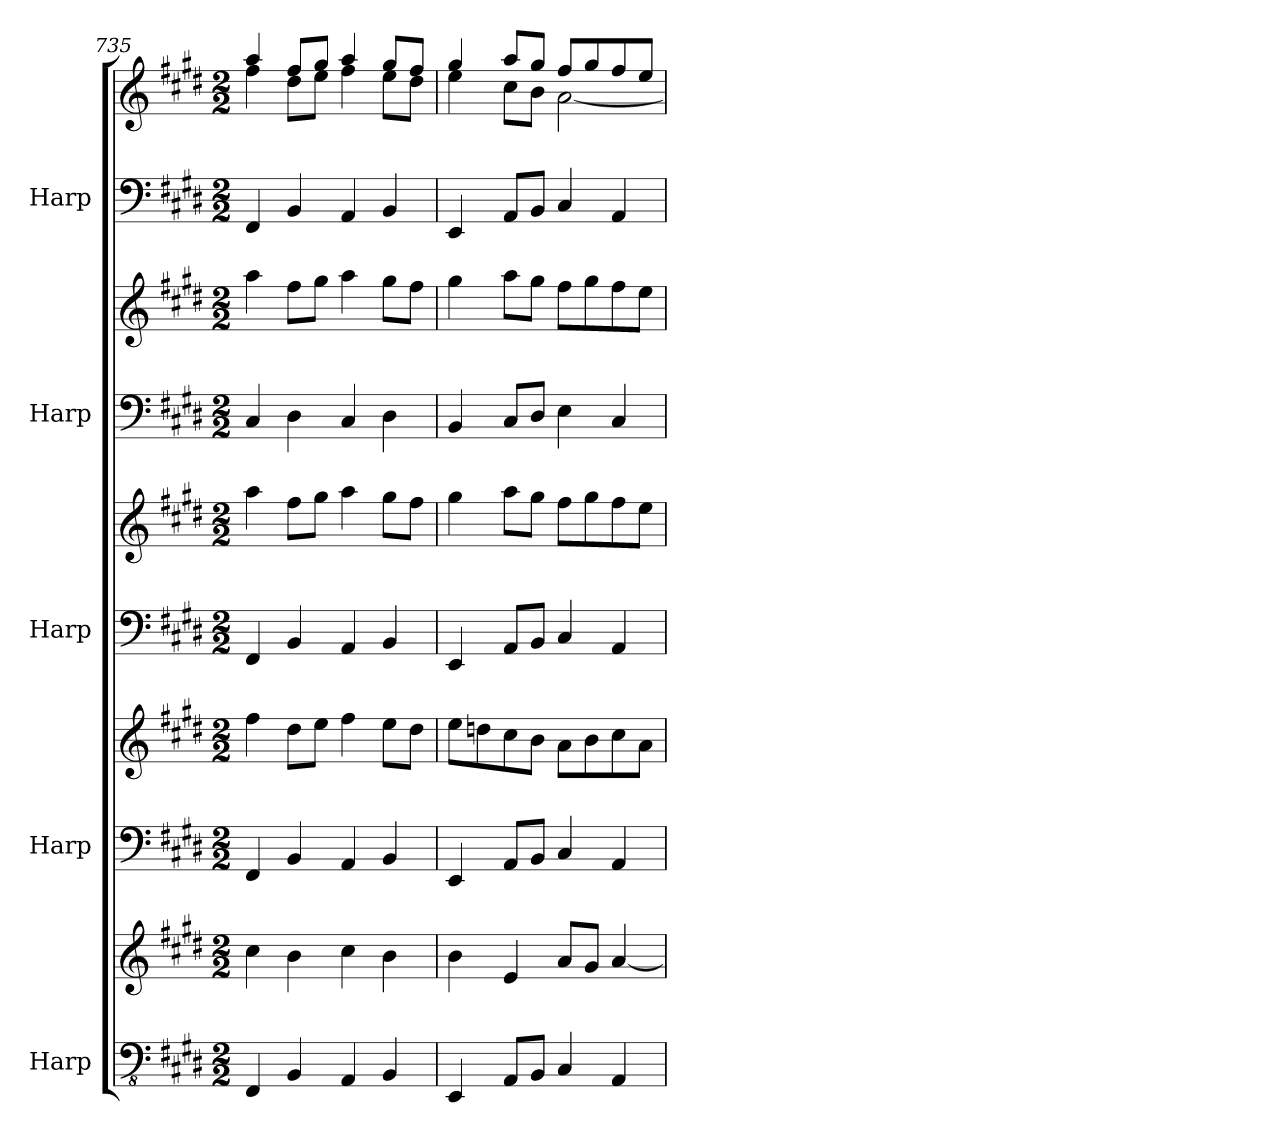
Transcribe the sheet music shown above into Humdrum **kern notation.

**kern	**kern	**kern	**kern	**kern	**kern	**kern	**kern	**kern	**kern
*part5	*part5	*part4	*part4	*part3	*part3	*part2	*part2	*part1	*part1
*staff10	*staff9	*staff8	*staff7	*staff6	*staff5	*staff4	*staff3	*staff2	*staff1
*I"Harp	*	*I"Harp	*	*I"Harp	*	*I"Harp	*	*I"Harp	*
*I'Hp	*	*I'Hp	*	*I'Hp	*	*I'Hp	*	*I'Hp	*
*clefFv4	*clefG2	*clefF4	*clefG2	*clefF4	*clefG2	*clefF4	*clefG2	*clefF4	*clefG2
*k[f#c#g#d#]	*k[f#c#g#d#]	*k[f#c#g#d#]	*k[f#c#g#d#]	*k[f#c#g#d#]	*k[f#c#g#d#]	*k[f#c#g#d#]	*k[f#c#g#d#]	*k[f#c#g#d#]	*k[f#c#g#d#]
*M2/2	*M2/2	*M2/2	*M2/2	*M2/2	*M2/2	*M2/2	*M2/2	*M2/2	*M2/2
=735	=735	=735	=735	=735	=735	=735	=735	=735	=735
*	*	*	*	*	*	*	*	*	*^
4FFF#/	4cc#\	4FF#/	4ff#\	4FF#/	4aa\	4C#/	4aa\	4FF#/	4aa/	4ff#\
4BBB/	4b\	4BB/	8dd#\L	4BB/	8ff#\L	4D#\	8ff#\L	4BB/	8ff#/L	8dd#\L
.	.	.	8ee\J	.	8gg#\J	.	8gg#\J	.	8gg#/J	8ee\J
4AAA/	4cc#\	4AA/	4ff#\	4AA/	4aa\	4C#/	4aa\	4AA/	4aa/	4ff#\
4BBB/	4b\	4BB/	8ee\L	4BB/	8gg#\L	4D#\	8gg#\L	4BB/	8gg#/L	8ee\L
.	.	.	8dd#\J	.	8ff#\J	.	8ff#\J	.	8ff#/J	8dd#\J
=736	=736	=736	=736	=736	=736	=736	=736	=736	=736	=736
4EEE/	4b\	4EE/	8ee\L	4EE/	4gg#\	4BB/	4gg#\	4EE/	4gg#/	4ee\
.	.	.	8ddn\	.	.	.	.	.	.	.
8AAA/L	4e/	8AA/L	8cc#\	8AA/L	8aa\L	8C#/L	8aa\L	8AA/L	8aa/L	8cc#\L
8BBB/J	.	8BB/J	8b\J	8BB/J	8gg#\J	8D#/J	8gg#\J	8BB/J	8gg#/J	8b\J
4CC#/	8a/L	4C#/	8a\L	4C#/	8ff#\L	4E\	8ff#\L	4C#/	8ff#/L	[2a\
.	8g#/J	.	8b\	.	8gg#\	.	8gg#\	.	8gg#/	.
4AAA/	[4a/	4AA/	8cc#\	4AA/	8ff#\	4C#/	8ff#\	4AA/	8ff#/	.
.	.	.	8a\J	.	8ee\J	.	8ee\J	.	8ee/J	.
*	*	*	*	*	*	*	*	*	*v	*v
=	=	=	=	=	=	=	=	=	=
*-	*-	*-	*-	*-	*-	*-	*-	*-	*-
